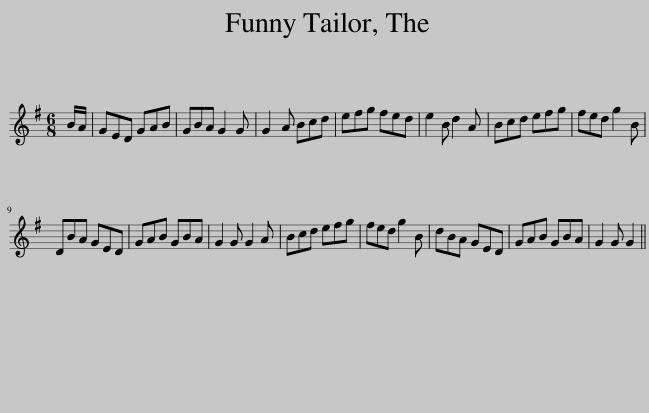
X:1
L:1/8
M:6/8
I:linebreak $
K:G
V:1 treble
V:1
 B/A/ | GED GAB | GBA G2 G | G2 A Bcd | efg fed | %5
 e2 B d2 A | Bcd efg | fed g2 B |$ DBA GED | GAB GBA | %10
 G2 G G2 A | Bcd efg | fed g2 B | dBA GED | GAB GBA | %15
 G2 G G2 || %16
